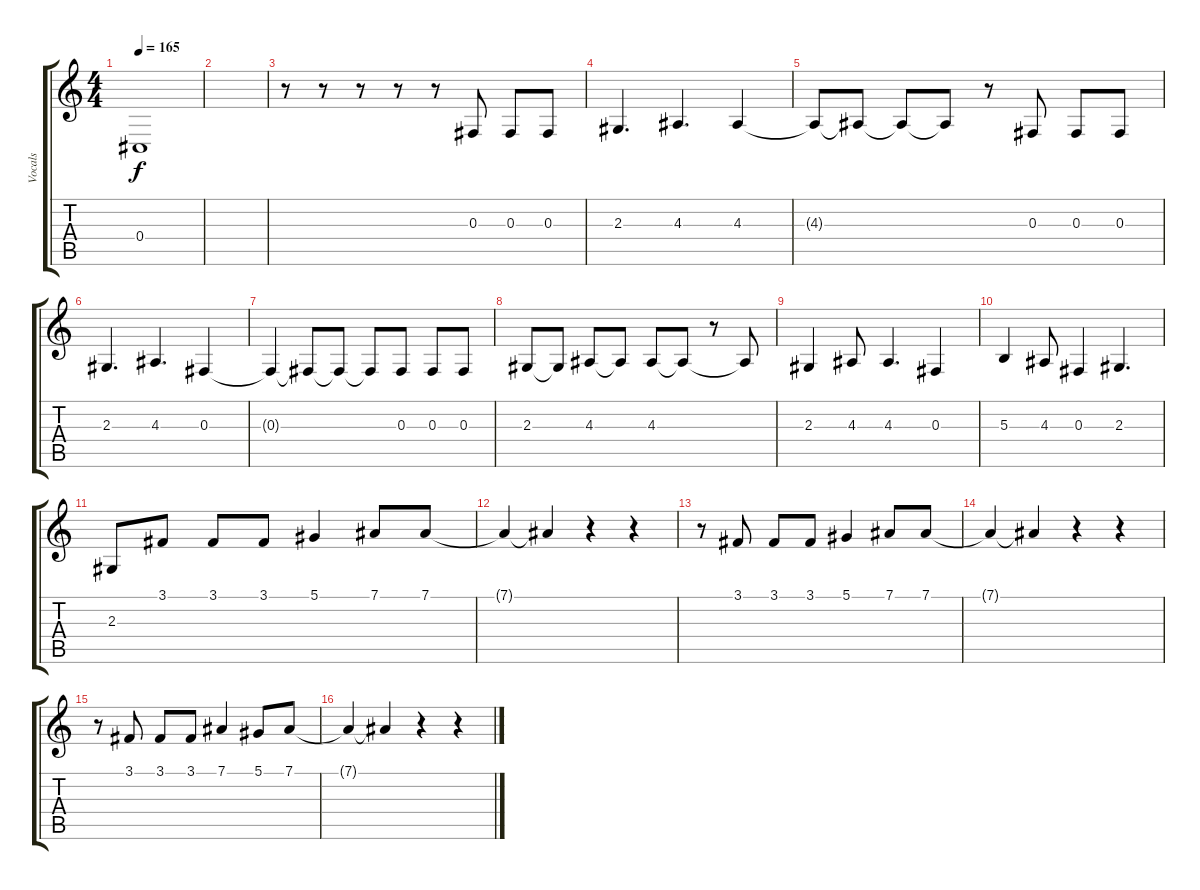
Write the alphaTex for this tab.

\track ("Vocals" "Vocals") {instrument violin}
\staff {score tabs}
\tuning (Eb4 Bb3 Gb3 Db3 Ab2 Eb2) {hide}
\ts (4 4)
\tempo 165
\clef g2
\ks c
0.4{t}.1{dy f} |
|
r.8 r.8 r.8 r.8 r.8 0.3.8 0.3.8 0.3.8 |
2.3.4{d} 4.3.4{d} 4.3.4 |
4.3{t}.8 4.3{t}.8 4.3{t}.8 4.3{t}.8 r.8 0.3.8 0.3.8 0.3.8 |
2.3.4{d} 4.3.4{d} 0.3.4 |
0.3{t}.4 0.3{t}.8 0.3{t}.8 0.3{t}.8 0.3.8 0.3.8 0.3.8 |
2.3.8 2.3{t}.8 4.3.8 4.3{t}.8 4.3.8 4.3{t}.8 r.8 4.3{t}.8 |
2.3.4 4.3.8 4.3.4{d} 0.3.4 |
5.3.4 4.3.8 0.3.4 2.3.4{d} |
2.3.8 3.1.8{balance 2} 3.1.8 3.1.8 5.1.4 7.1.8 7.1.8 |
7.1{t}.4 7.1{t}.4 r.4 r.4 |
r.8 3.1.8{balance 2} 3.1.8 3.1.8 5.1.4 7.1.8 7.1.8 |
7.1{t}.4 7.1{t}.4 r.4 r.4 |
r.8 3.1.8{balance 2} 3.1.8 3.1.8 7.1.4 5.1.8 7.1.8 |
7.1{t}.4 7.1{t}.4 r.4 r.4
